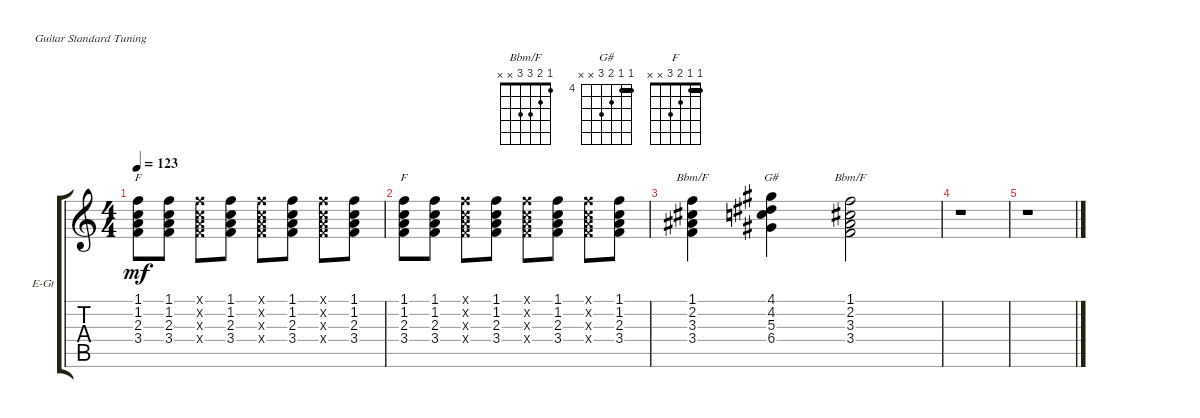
\defaultSystemsLayout 4
\bracketExtendMode groupsimilarinstruments
\firstSystemTrackNameOrientation horizontal
\otherSystemsTrackNameOrientation horizontal
\track ("Guitar 3" "E-Gt") {instrument electricguitarclean}
\staff {score tabs}
\tuning (E4 B3 G3 D3 A2 E2)
\chord ("Bbm/F" 1 2 3 3 x x)
\chord ("G#" 4 4 5 6 x x) {firstfret 4 barre 4}
\chord ("F" 1 1 2 3 x x) {barre 1}
\ts (4 4)
\tempo 123
\clef g2
\scale
0.333333
\ks c
(3.4 2.3 1.2 1.1).8{ch "F" dy mf} (1.1 1.2 2.3 3.4).8 (3.4{x} 2.3{x} 1.2{x} 1.1{x}).8 (1.1 1.2 2.3 3.4).8 (3.4{x} 2.3{x} 1.2{x} 1.1{x}).8 (1.1 1.2 2.3 3.4).8 (3.4{x} 2.3{x} 1.2{x} 1.1{x}).8 (1.1 1.2 2.3 3.4).8 |
\scale
0.333333 (3.4 2.3 1.2 1.1).8{ch "F"} (1.1 1.2 2.3 3.4).8 (3.4{x} 2.3{x} 1.2{x} 1.1{x}).8 (1.1 1.2 2.3 3.4).8 (3.4{x} 2.3{x} 1.2{x} 1.1{x}).8 (1.1 1.2 2.3 3.4).8 (3.4{x} 2.3{x} 1.2{x} 1.1{x}).8 (1.1 1.2 2.3 3.4).8 |
\scale
0.333333 (3.4 3.3 2.2 1.1).4{ch "Bbm/F"} (6.4 5.3 4.2 4.1).4{ch "G#"} (3.4 3.3 2.2 1.1).2{ch "Bbm/F"} |
r.1 |
r.1
